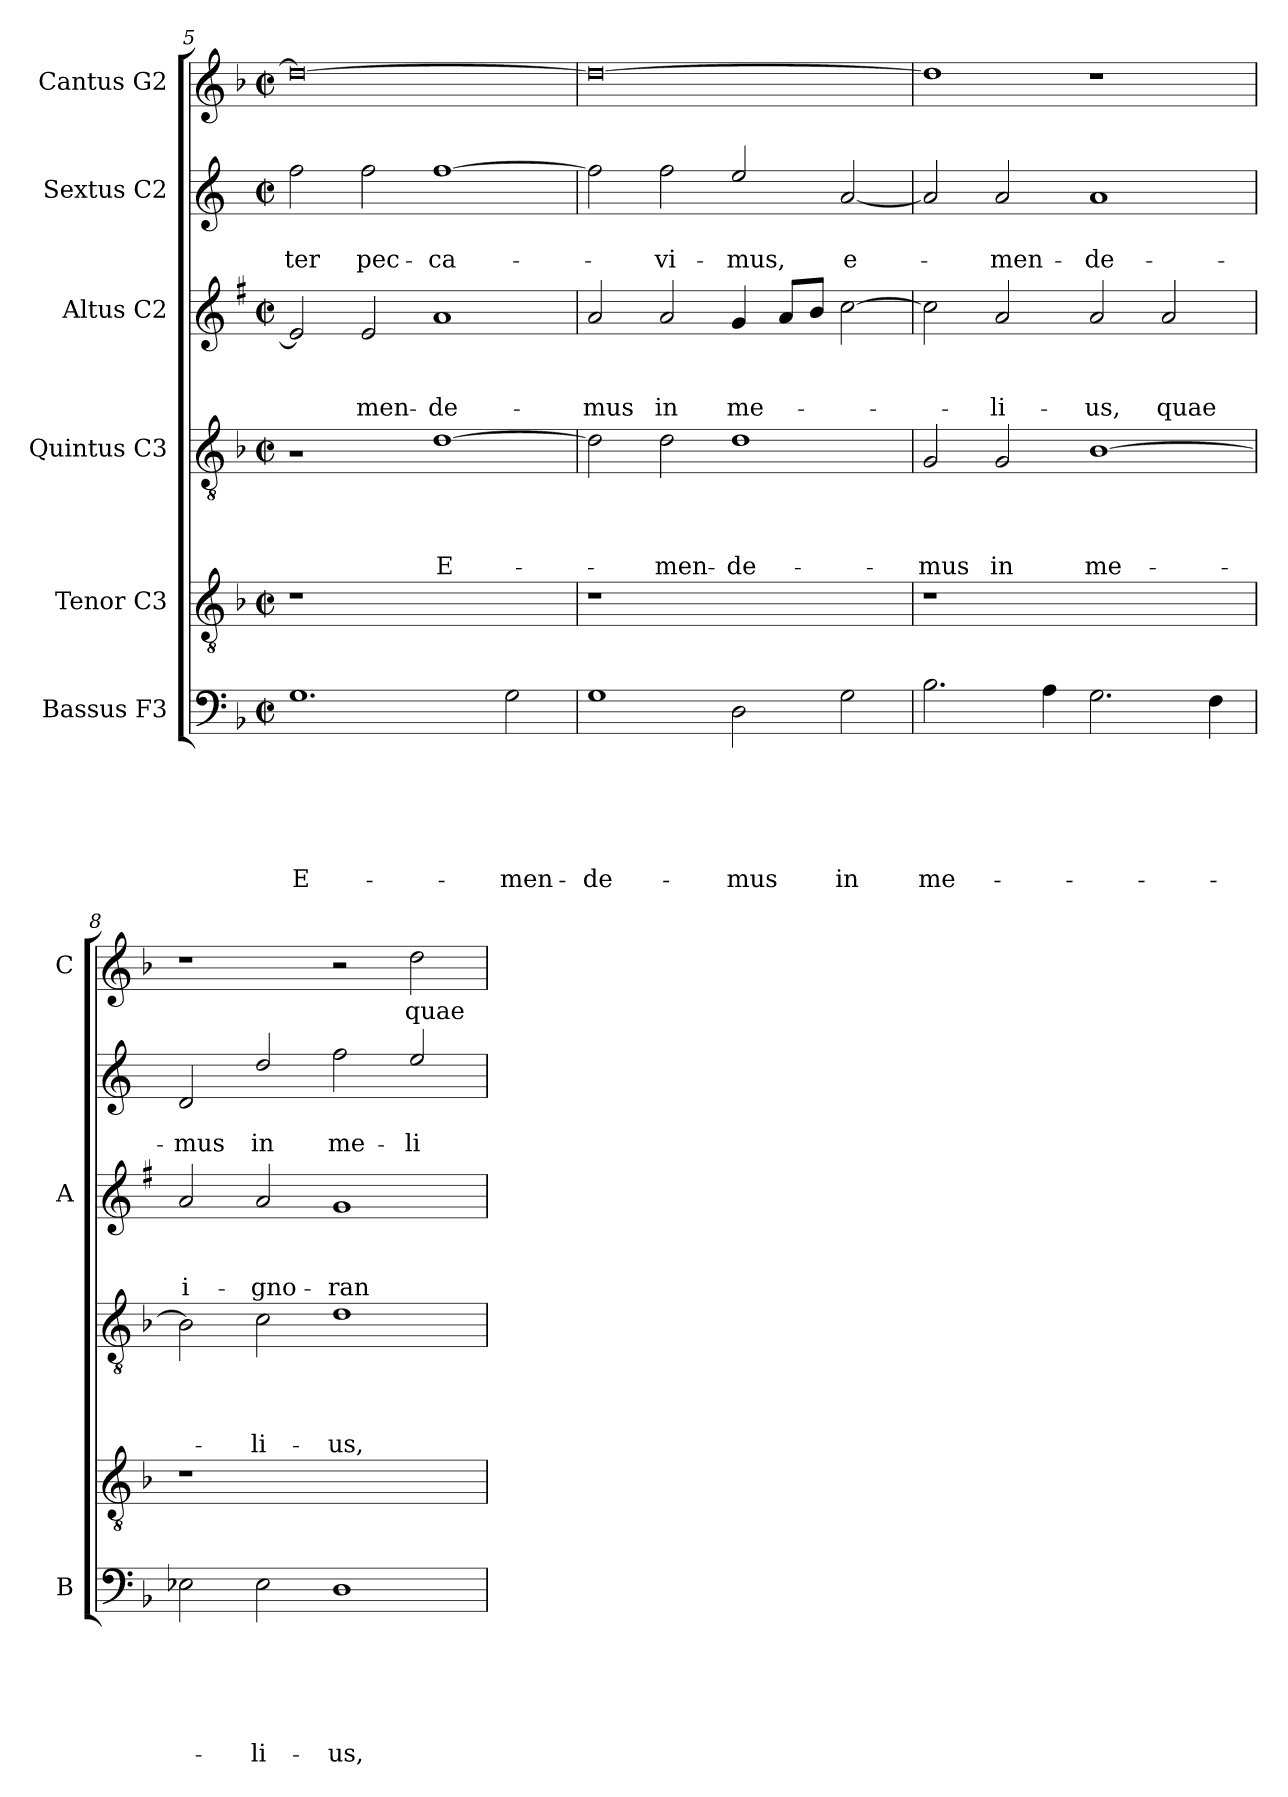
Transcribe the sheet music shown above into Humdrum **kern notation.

**kern	**text	**text	**text	**text	**text	**text	**kern	**kern	**text	**text	**text	**text	**kern	**text	**text	**text	**kern	**text	**text	**kern	**text
*part6	*part6	*part6	*part6	*part6	*part6	*part6	*part5	*part4	*part4	*part4	*part4	*part4	*part3	*part3	*part3	*part3	*part2	*part2	*part2	*part1	*part1
*staff6	*staff6	*staff6	*staff6	*staff6	*staff6	*staff6	*staff5	*staff4	*staff4	*staff4	*staff4	*staff4	*staff3	*staff3	*staff3	*staff3	*staff2	*staff2	*staff2	*staff1	*staff1
*I"Bassus F3	*	*	*	*	*	*	*I"Tenor C3	*I"Quintus C3	*	*	*	*	*I"Altus C2	*	*	*	*I"Sextus C2	*	*	*I"Cantus G2	*
*I'B	*	*	*	*	*	*	*	*	*	*	*	*	*I'A	*	*	*	*	*	*	*I'C	*
*clefF4	*	*	*	*	*	*	*clefGv2	*clefGv2	*	*	*	*	*clefG2	*	*	*	*clefG2	*	*	*clefG2	*
*	*	*	*	*	*	*	*	*	*	*	*	*	*ITrd1c2	*	*	*	*ITrd4c7	*	*	*	*
*k[b-]	*	*	*	*	*	*	*k[b-]	*k[b-]	*	*	*	*	*k[b-]	*	*	*	*k[b-]	*	*	*k[b-]	*
*F:	*	*	*	*	*	*	*F:	*F:	*	*	*	*	*F:	*	*	*	*F:	*	*	*F:	*
*M2/2	*	*	*	*	*	*	*M2/2	*M2/2	*	*	*	*	*M2/2	*	*	*	*M2/2	*	*	*M2/2	*
*met(c|)	*	*	*	*	*	*	*met(c|)	*met(c|)	*	*	*	*	*met(c|)	*	*	*	*met(c|)	*	*	*met(c|)	*
=5	=5	=5	=5	=5	=5	=5	=5	=5	=5	=5	=5	=5	=5	=5	=5	=5	=5	=5	=5	=5	=5
!	!	!	!	!	!	!LO:LY:b	!	!	!	!	!	!	!	!	!	!	!	!	!LO:LY:b	!	!
1.G	.	.	.	.	.	E-	1r	1rc	.	.	.	.	2d/]	.	.	.	2b-\	.	-ter	0dd_	.
!	!	!	!	!	!	!	!	!	!	!	!	!	!	!	!	!LO:LY:b	!	!	!LO:LY:b	!	!
.	.	.	.	.	.	.	.	.	.	.	.	.	2d/	.	.	-men-	2b-\	.	pec-	.	.
!	!	!	!	!	!	!	!	!	!	!	!	!LO:LY:b	!	!	!	!LO:LY:b	!	!	!LO:LY:b	!	!
.	.	.	.	.	.	.	1ryy	[1d	.	.	.	E-	1g	.	.	-de-	[1b-	.	-ca-	.	.
!	!	!	!	!	!	!LO:LY:b	!	!	!	!	!	!	!	!	!	!	!	!	!	!	!
2G\	.	.	.	.	.	-men-	.	.	.	.	.	.	.	.	.	.	.	.	.	.	.
=6	=6	=6	=6	=6	=6	=6	=6	=6	=6	=6	=6	=6	=6	=6	=6	=6	=6	=6	=6	=6	=6
!	!	!	!	!	!	!LO:LY:b	!	!	!	!	!	!	!	!	!	!LO:LY:b	!	!	!	!	!
1G	.	.	.	.	.	-de-	1r	2d\]	.	.	.	.	2g/	.	.	-mus	2b-\]	.	.	0dd_	.
!	!	!	!	!	!	!	!	!	!	!	!	!LO:LY:b	!	!	!	!LO:LY:b	!	!	!LO:LY:b	!	!
.	.	.	.	.	.	.	.	2d\	.	.	.	-men-	2g/	.	.	in	2b-\	.	-vi-	.	.
!	!	!	!	!	!	!LO:LY:b	!	!	!	!	!	!LO:LY:b	!	!	!	!LO:LY:b	!	!	!LO:LY:b	!	!
2D\	.	.	.	.	.	-mus	1ryy	1d	.	.	.	-de-	4f/	.	.	me-	2a/	.	-mus,	.	.
.	.	.	.	.	.	.	.	.	.	.	.	.	8g/L	.	.	.	.	.	.	.	.
.	.	.	.	.	.	.	.	.	.	.	.	.	8a/J	.	.	.	.	.	.	.	.
!	!	!	!	!	!	!LO:LY:b	!	!	!	!	!	!	!	!	!	!	!	!	!LO:LY:b	!	!
2G\	.	.	.	.	.	in	.	.	.	.	.	.	[2b-\	.	.	.	[2d/	.	e-	.	.
!!LO:LB:g=z
=7	=7	=7	=7	=7	=7	=7	=7	=7	=7	=7	=7	=7	=7	=7	=7	=7	=7	=7	=7	=7	=7
!	!	!	!	!	!	!LO:LY:b	!	!	!	!	!	!LO:LY:b	!	!	!	!	!	!	!	!	!
2.B-\	.	.	.	.	.	me-	1r	2G/	.	.	.	-mus	2b-\]	.	.	.	2d/]	.	.	1dd]	.
!	!	!	!	!	!	!	!	!	!	!	!	!LO:LY:b	!	!	!	!LO:LY:b	!	!	!LO:LY:b	!	!
.	.	.	.	.	.	.	.	2G/	.	.	.	in	2g/	.	.	-li-	2d/	.	-men-	.	.
4A\	.	.	.	.	.	.	.	.	.	.	.	.	.	.	.	.	.	.	.	.	.
!	!	!	!	!	!	!	!	!	!	!	!	!LO:LY:b	!	!	!	!LO:LY:b	!	!	!LO:LY:b	!	!
2.G\	.	.	.	.	.	.	1ryy	[1B-	.	.	.	me-	2g/	.	.	-us,	1d	.	-de-	1r	.
!	!	!	!	!	!	!	!	!	!	!	!	!	!	!	!	!LO:LY:b	!	!	!	!	!
.	.	.	.	.	.	.	.	.	.	.	.	.	2g/	.	.	quae	.	.	.	.	.
4F\	.	.	.	.	.	.	.	.	.	.	.	.	.	.	.	.	.	.	.	.	.
=8	=8	=8	=8	=8	=8	=8	=8	=8	=8	=8	=8	=8	=8	=8	=8	=8	=8	=8	=8	=8	=8
!	!	!	!	!	!	!	!	!	!	!	!	!	!	!	!	!LO:LY:b	!	!	!LO:LY:b	!	!
2E-X\	.	.	.	.	.	.	1r	2B-\]	.	.	.	.	2g/	.	.	i-	2G/	.	-mus	1r	.
!	!	!	!	!	!	!LO:LY:b	!	!	!	!	!	!LO:LY:b	!	!	!	!LO:LY:b	!	!	!LO:LY:b	!	!
2E-\	.	.	.	.	.	-li-	.	2c\	.	.	.	-li-	2g/	.	.	-gno-	2g/	.	in	.	.
!	!	!	!	!	!	!LO:LY:b	!	!	!	!	!	!LO:LY:b	!	!	!	!LO:LY:b	!	!	!LO:LY:b	!	!
1D	.	.	.	.	.	-us,	1ryy	1d	.	.	.	-us,	1f	.	.	-ran-	2b-\	.	me-	2r	.
!	!	!	!	!	!	!	!	!	!	!	!	!	!	!	!	!	!	!	!LO:LY:b	!	!LO:LY:b
.	.	.	.	.	.	.	.	.	.	.	.	.	.	.	.	.	2a/	.	-li-	2dd\	quae
=	=	=	=	=	=	=	=	=	=	=	=	=	=	=	=	=	=	=	=	=	=
*-	*-	*-	*-	*-	*-	*-	*-	*-	*-	*-	*-	*-	*-	*-	*-	*-	*-	*-	*-	*-	*-
